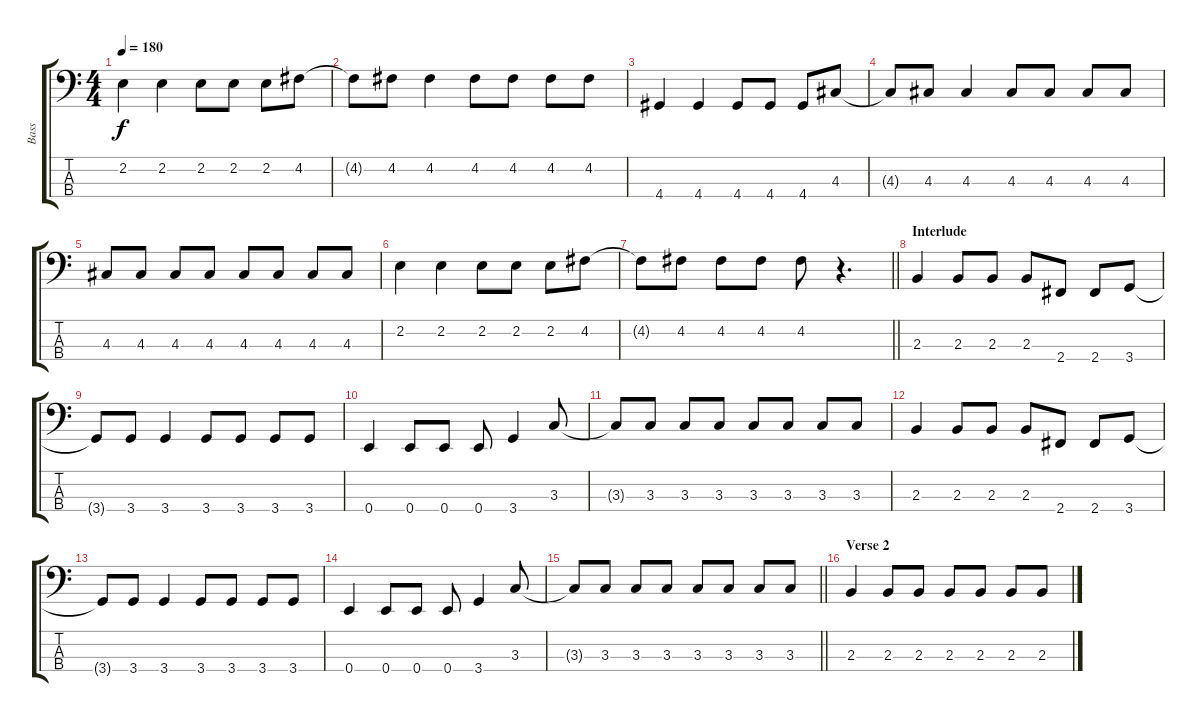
\track ("Bass" "Bass") {instrument electricbasspick}
\staff {score tabs}
\tuning (G2 D2 A1 E1) {hide}
\ts (4 4)
\tempo 180
\clef f4
\ks c
2.2.4{dy f} 2.2.4 2.2.8 2.2.8 2.2.8 4.2.8 |
4.2{t}.8 4.2.8 4.2.4 4.2.8 4.2.8 4.2.8 4.2.8 |
4.4.4 4.4.4 4.4.8 4.4.8 4.4.8 4.3.8 |
4.3{t}.8 4.3.8 4.3.4 4.3.8 4.3.8 4.3.8 4.3.8 |
4.3.8 4.3.8 4.3.8 4.3.8 4.3.8 4.3.8 4.3.8 4.3.8 |
2.2.4 2.2.4 2.2.8 2.2.8 2.2.8 4.2.8 |
\barLineRight lightlight
4.2{t}.8 4.2.8 4.2.8 4.2.8 4.2.8 r.4{d} |
\section ("" "Interlude")
2.3.4 2.3.8 2.3.8 2.3.8 2.4.8 2.4.8 3.4.8 |
3.4{t}.8 3.4.8 3.4.4 3.4.8 3.4.8 3.4.8 3.4.8 |
0.4.4 0.4.8 0.4.8 0.4.8 3.4.4 3.3.8 |
3.3{t}.8 3.3.8 3.3.8 3.3.8 3.3.8 3.3.8 3.3.8 3.3.8 |
2.3.4 2.3.8 2.3.8 2.3.8 2.4.8 2.4.8 3.4.8 |
3.4{t}.8 3.4.8 3.4.4 3.4.8 3.4.8 3.4.8 3.4.8 |
0.4.4 0.4.8 0.4.8 0.4.8 3.4.4 3.3.8 |
\barLineRight lightlight
3.3{t}.8 3.3.8 3.3.8 3.3.8 3.3.8 3.3.8 3.3.8 3.3.8 |
\section ("" "Verse 2")
2.3.4 2.3.8 2.3.8 2.3.8 2.3.8 2.3.8 2.3.8
